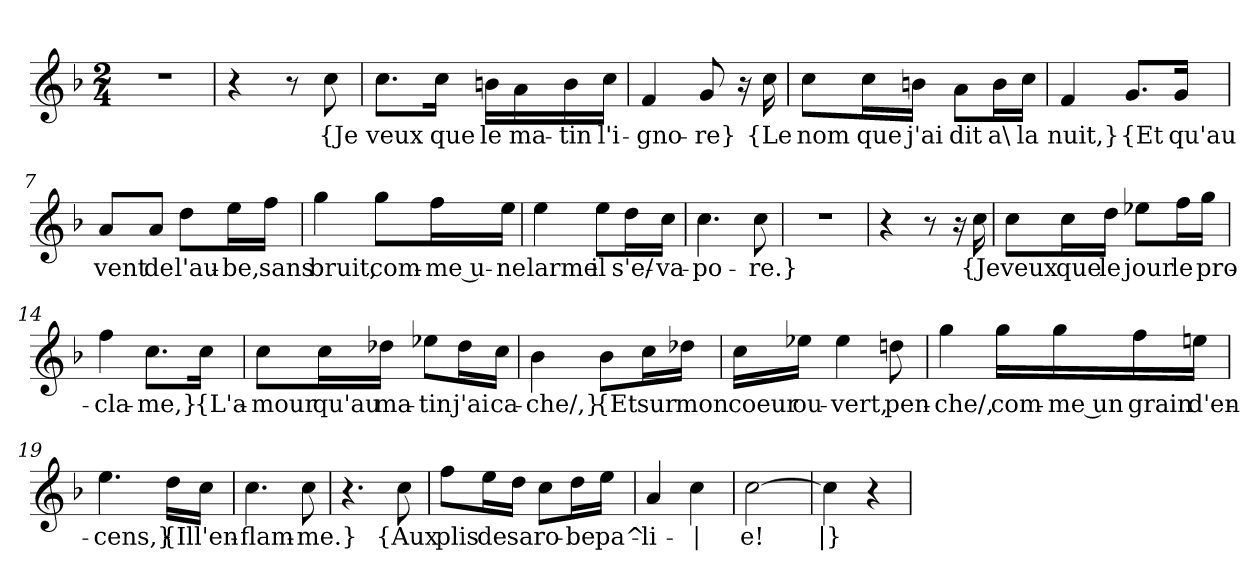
**kern	**text
*part1	*part1
*staff1	*staff1
*clefG2	*
*k[b-]	*
*M2/4	*
=1	=1
2r	.
=2	=2
4r	.
8r	.
!	!LO:LY:b
8cc\	{Je
=3	=3
!	!LO:LY:b
8.cc\L	veux
!	!LO:LY:b
16cc\Jk	que
!	!LO:LY:b
16bn\LL	le
!	!LO:LY:b
16a\	ma-
!	!LO:LY:b
16b\	-tin
!	!LO:LY:b
16cc\JJ	l'i-
=4	=4
!	!LO:LY:b
4f/	-gno-
!	!LO:LY:b
8g/	-re}
16r	.
!	!LO:LY:b
16cc\	{Le
=5	=5
!	!LO:LY:b
8cc\L	nom
!	!LO:LY:b
16cc\L	que
!	!LO:LY:b
16bn\JJ	j'ai
!	!LO:LY:b
8a\L	dit
!	!LO:LY:b
16b\L	a\
!	!LO:LY:b
16cc\JJ	la
=6	=6
!	!LO:LY:b
4f/	nuit,}
!	!LO:LY:b
8.g/L	{Et
!	!LO:LY:b
16g/Jk	qu'au
!!LO:LB:g=z
=7	=7
!	!LO:LY:b
8a/L	vent
!	!LO:LY:b
8a/J	de
!	!LO:LY:b
8dd\L	l'au-
!	!LO:LY:b
16ee\L	-be,
!	!LO:LY:b
16ff\JJ	sans
=8	=8
!	!LO:LY:b
4gg\	bruit,
!	!LO:LY:b
8gg\L	com-
!	!LO:LY:b
16ff\L	-me u-
!	!LO:LY:b
16ee\JJ	-ne
=9	=9
!	!LO:LY:b
4ee\	larme
!	!LO:LY:b
8ee\L	il
!	!LO:LY:b
16dd\L	s'e/-
!	!LO:LY:b
16cc\JJ	-va-
=10	=10
!	!LO:LY:b
4.cc\	-po-
!	!LO:LY:b
8cc\	-re.}
=11	=11
2r	.
=12	=12
4r	.
8r	.
16r	.
!	!LO:LY:b
16cc\	{Je
!!LO:LB:g=z
=13	=13
!	!LO:LY:b
8cc\L	veux
!	!LO:LY:b
16cc\L	que
!	!LO:LY:b
16dd\JJ	le
!	!LO:LY:b
8ee-X\L	jour
!	!LO:LY:b
16ff\L	le
!	!LO:LY:b
16gg\JJ	pro-
=14	=14
!	!LO:LY:b
4ff\	-cla-
!	!LO:LY:b
8.cc\L	-me,}
!	!LO:LY:b
16cc\Jk	{L'a-
=15	=15
!	!LO:LY:b
8cc\L	-mour
!	!LO:LY:b
16cc\L	qu'au
!	!LO:LY:b
16dd-X\JJ	ma-
!	!LO:LY:b
8ee-X\L	-tin
!	!LO:LY:b
16dd-\L	j'ai
!	!LO:LY:b
16cc\JJ	ca-
=16	=16
!	!LO:LY:b
4b-\	-che/,}
!	!LO:LY:b
8b-\L	{Et
!	!LO:LY:b
16cc\L	sur
!	!LO:LY:b
16dd-X\JJ	mon
!!LO:LB:g=z
=17	=17
!	!LO:LY:b
16cc\LL	coeur
!	!LO:LY:b
16ee-X\JJ	ou-
!	!LO:LY:b
4ee-\	-vert,
!	!LO:LY:b
8ddn\	pen-
=18	=18
!	!LO:LY:b
4gg\	-che/,
!	!LO:LY:b
16gg\LL	com-
!	!LO:LY:b
16gg\	-me un
!	!LO:LY:b
16ff\	grain
!	!LO:LY:b
16een\JJ	d'en-
=19	=19
!	!LO:LY:b
4.ee\	-cens,}
!	!LO:LY:b
16dd\LL	{Il
!	!LO:LY:b
16cc\JJ	l'en-
=20	=20
!	!LO:LY:b
4.cc\	-flam-
!	!LO:LY:b
8cc\	-me.}
=21	=21
4.r	.
!	!LO:LY:b
8cc\	{Aux
!!LO:LB:g=z
=22	=22
!	!LO:LY:b
8ff\L	plis
!	!LO:LY:b
16ee\L	de
!	!LO:LY:b
16dd\JJ	sa
!	!LO:LY:b
8cc\L	ro-
!	!LO:LY:b
16dd\L	-be
!	!LO:LY:b
16ee\JJ	pa^-
=23	=23
!	!LO:LY:b
4a/	-li-
!	!LO:LY:b
4cc\	|
=24	=24
!	!LO:LY:b
[2cc\	-e!
=25	=25
!	!LO:LY:b
4cc\]	|}
4r	.
=	=
*-	*-
